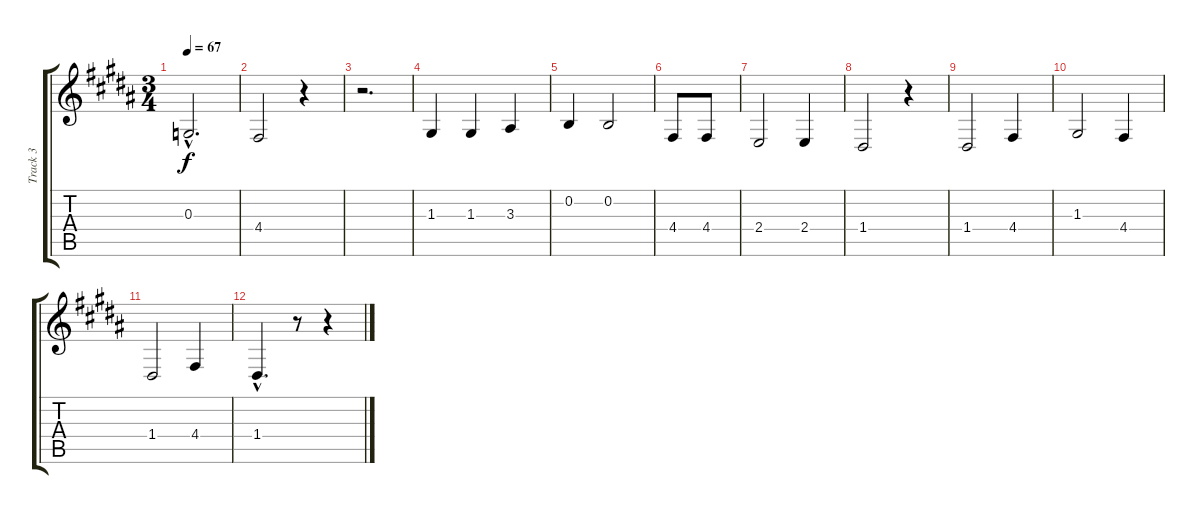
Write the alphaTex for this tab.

\track ("Track 3" "Track 3") {instrument flute}
\staff {score tabs}
\tuning (E4 B3 G3 D3 A2 E2) {hide}
\ts (3 4)
\tempo 67
\clef g2
\ks b
0.3{hac}.2{d dy f} |
4.4.2 r.4 |
r.2{d} |
1.3.4 1.3.4 3.3.4 |
0.2.4 0.2.2 |
4.4.8 4.4.8 |
2.4.2 2.4.4 |
1.4.2 r.4 |
1.4.2 4.4.4 |
1.3.2 4.4.4 |
1.4.2 4.4.4 |
1.4{hac}.4{d} r.8 r.4
